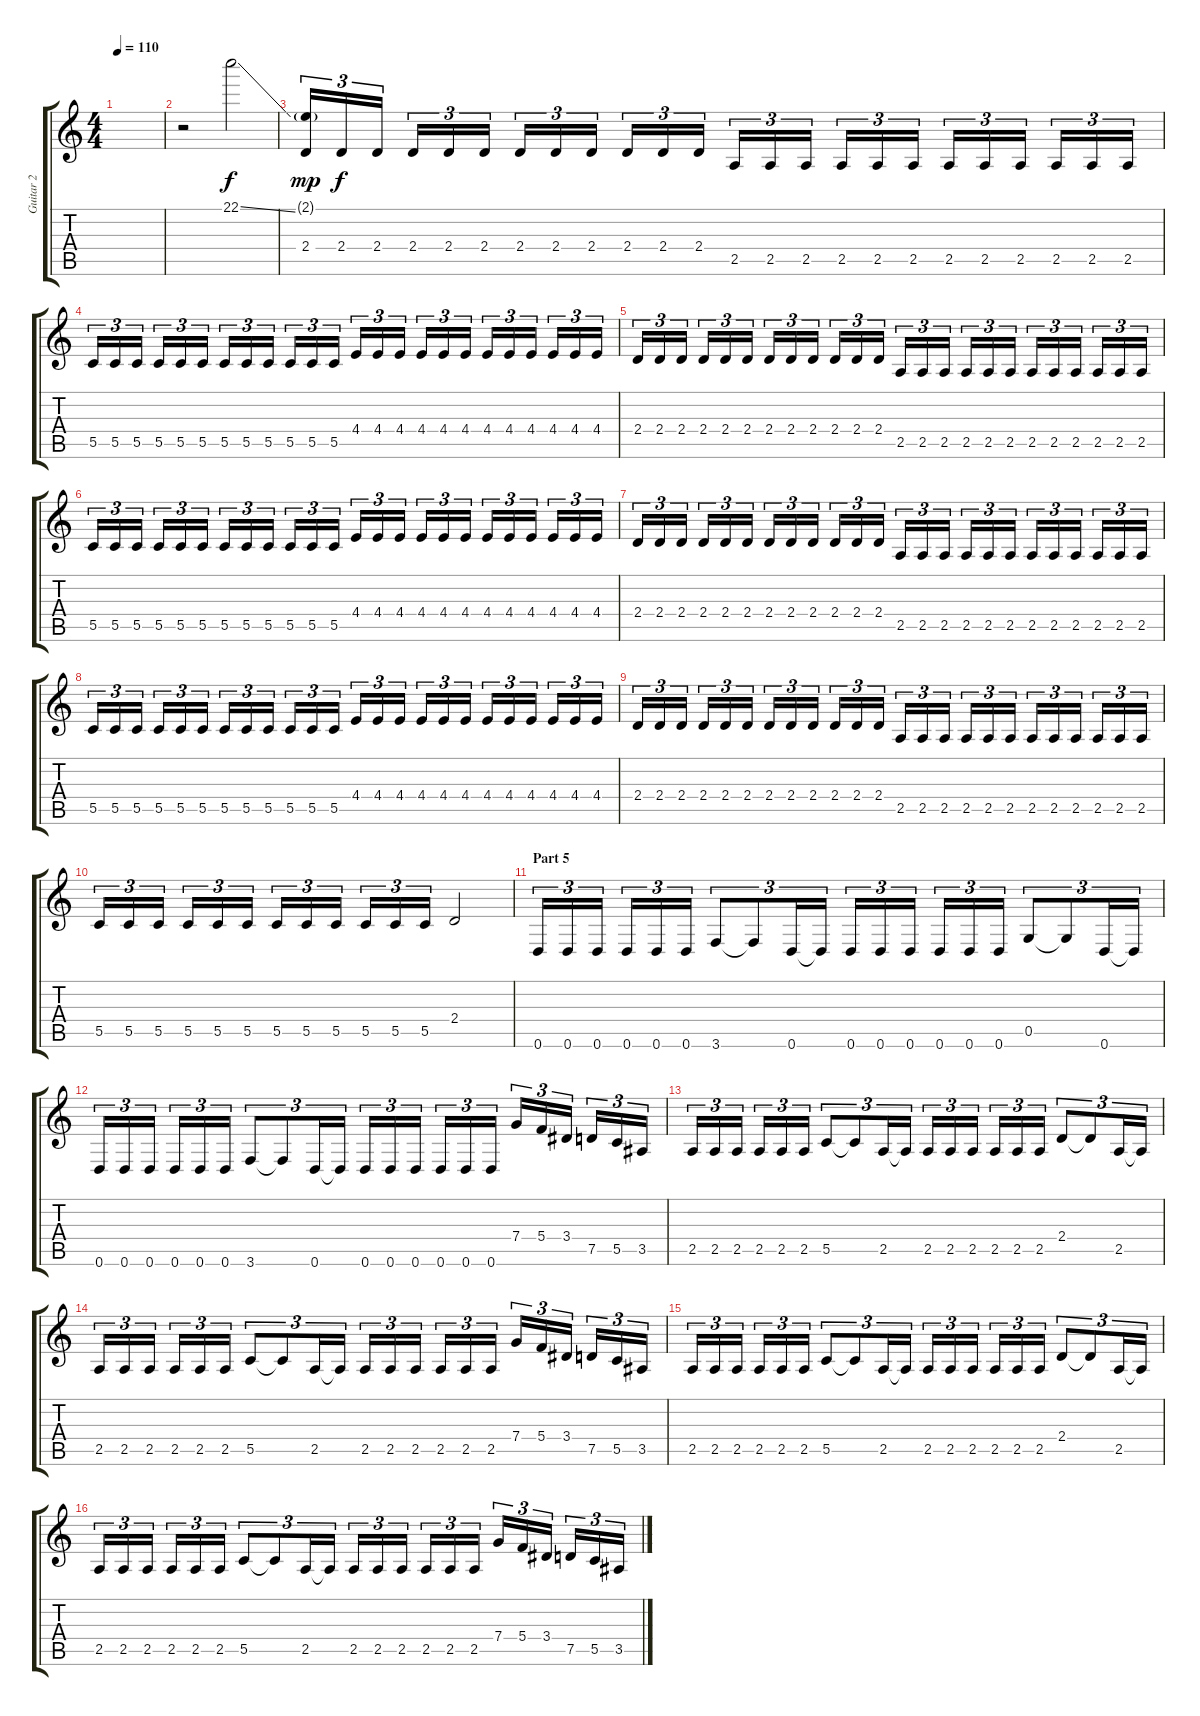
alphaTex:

\track ("Guitar 2" "Guitar 2") {instrument distortionguitar}
\staff {score tabs}
\tuning (D4 A3 F3 C3 G2 D2) {hide}
\ts (4 4)
\tempo 110
\clef g2
\ks c
|
r.2 22.1{ss}.2 |
(2.1{g} 2.4).16{tu (3 2) dy mp} 2.4.16{tu (3 2) dy f} 2.4.16{tu (3 2)} 2.4.16{tu (3 2)} 2.4.16{tu (3 2)} 2.4.16{tu (3 2)} 2.4.16{tu (3 2)} 2.4.16{tu (3 2)} 2.4.16{tu (3 2)} 2.4.16{tu (3 2)} 2.4.16{tu (3 2)} 2.4.16{tu (3 2)} 2.5.16{tu (3 2)} 2.5.16{tu (3 2)} 2.5.16{tu (3 2)} 2.5.16{tu (3 2)} 2.5.16{tu (3 2)} 2.5.16{tu (3 2)} 2.5.16{tu (3 2)} 2.5.16{tu (3 2)} 2.5.16{tu (3 2)} 2.5.16{tu (3 2)} 2.5.16{tu (3 2)} 2.5.16{tu (3 2)} |
5.5.16{tu (3 2)} 5.5.16{tu (3 2)} 5.5.16{tu (3 2)} 5.5.16{tu (3 2)} 5.5.16{tu (3 2)} 5.5.16{tu (3 2)} 5.5.16{tu (3 2)} 5.5.16{tu (3 2)} 5.5.16{tu (3 2)} 5.5.16{tu (3 2)} 5.5.16{tu (3 2)} 5.5.16{tu (3 2)} 4.4.16{tu (3 2)} 4.4.16{tu (3 2)} 4.4.16{tu (3 2)} 4.4.16{tu (3 2)} 4.4.16{tu (3 2)} 4.4.16{tu (3 2)} 4.4.16{tu (3 2)} 4.4.16{tu (3 2)} 4.4.16{tu (3 2)} 4.4.16{tu (3 2)} 4.4.16{tu (3 2)} 4.4.16{tu (3 2)} |
2.4.16{tu (3 2)} 2.4.16{tu (3 2)} 2.4.16{tu (3 2)} 2.4.16{tu (3 2)} 2.4.16{tu (3 2)} 2.4.16{tu (3 2)} 2.4.16{tu (3 2)} 2.4.16{tu (3 2)} 2.4.16{tu (3 2)} 2.4.16{tu (3 2)} 2.4.16{tu (3 2)} 2.4.16{tu (3 2)} 2.5.16{tu (3 2)} 2.5.16{tu (3 2)} 2.5.16{tu (3 2)} 2.5.16{tu (3 2)} 2.5.16{tu (3 2)} 2.5.16{tu (3 2)} 2.5.16{tu (3 2)} 2.5.16{tu (3 2)} 2.5.16{tu (3 2)} 2.5.16{tu (3 2)} 2.5.16{tu (3 2)} 2.5.16{tu (3 2)} |
5.5.16{tu (3 2)} 5.5.16{tu (3 2)} 5.5.16{tu (3 2)} 5.5.16{tu (3 2)} 5.5.16{tu (3 2)} 5.5.16{tu (3 2)} 5.5.16{tu (3 2)} 5.5.16{tu (3 2)} 5.5.16{tu (3 2)} 5.5.16{tu (3 2)} 5.5.16{tu (3 2)} 5.5.16{tu (3 2)} 4.4.16{tu (3 2)} 4.4.16{tu (3 2)} 4.4.16{tu (3 2)} 4.4.16{tu (3 2)} 4.4.16{tu (3 2)} 4.4.16{tu (3 2)} 4.4.16{tu (3 2)} 4.4.16{tu (3 2)} 4.4.16{tu (3 2)} 4.4.16{tu (3 2)} 4.4.16{tu (3 2)} 4.4.16{tu (3 2)} |
2.4.16{tu (3 2)} 2.4.16{tu (3 2)} 2.4.16{tu (3 2)} 2.4.16{tu (3 2)} 2.4.16{tu (3 2)} 2.4.16{tu (3 2)} 2.4.16{tu (3 2)} 2.4.16{tu (3 2)} 2.4.16{tu (3 2)} 2.4.16{tu (3 2)} 2.4.16{tu (3 2)} 2.4.16{tu (3 2)} 2.5.16{tu (3 2)} 2.5.16{tu (3 2)} 2.5.16{tu (3 2)} 2.5.16{tu (3 2)} 2.5.16{tu (3 2)} 2.5.16{tu (3 2)} 2.5.16{tu (3 2)} 2.5.16{tu (3 2)} 2.5.16{tu (3 2)} 2.5.16{tu (3 2)} 2.5.16{tu (3 2)} 2.5.16{tu (3 2)} |
5.5.16{tu (3 2)} 5.5.16{tu (3 2)} 5.5.16{tu (3 2)} 5.5.16{tu (3 2)} 5.5.16{tu (3 2)} 5.5.16{tu (3 2)} 5.5.16{tu (3 2)} 5.5.16{tu (3 2)} 5.5.16{tu (3 2)} 5.5.16{tu (3 2)} 5.5.16{tu (3 2)} 5.5.16{tu (3 2)} 4.4.16{tu (3 2)} 4.4.16{tu (3 2)} 4.4.16{tu (3 2)} 4.4.16{tu (3 2)} 4.4.16{tu (3 2)} 4.4.16{tu (3 2)} 4.4.16{tu (3 2)} 4.4.16{tu (3 2)} 4.4.16{tu (3 2)} 4.4.16{tu (3 2)} 4.4.16{tu (3 2)} 4.4.16{tu (3 2)} |
2.4.16{tu (3 2)} 2.4.16{tu (3 2)} 2.4.16{tu (3 2)} 2.4.16{tu (3 2)} 2.4.16{tu (3 2)} 2.4.16{tu (3 2)} 2.4.16{tu (3 2)} 2.4.16{tu (3 2)} 2.4.16{tu (3 2)} 2.4.16{tu (3 2)} 2.4.16{tu (3 2)} 2.4.16{tu (3 2)} 2.5.16{tu (3 2)} 2.5.16{tu (3 2)} 2.5.16{tu (3 2)} 2.5.16{tu (3 2)} 2.5.16{tu (3 2)} 2.5.16{tu (3 2)} 2.5.16{tu (3 2)} 2.5.16{tu (3 2)} 2.5.16{tu (3 2)} 2.5.16{tu (3 2)} 2.5.16{tu (3 2)} 2.5.16{tu (3 2)} |
5.5.16{tu (3 2)} 5.5.16{tu (3 2)} 5.5.16{tu (3 2)} 5.5.16{tu (3 2)} 5.5.16{tu (3 2)} 5.5.16{tu (3 2)} 5.5.16{tu (3 2)} 5.5.16{tu (3 2)} 5.5.16{tu (3 2)} 5.5.16{tu (3 2)} 5.5.16{tu (3 2)} 5.5.16{tu (3 2)} 2.4.2 |
\section ("" "Part 5")
0.6.16{tu (3 2)} 0.6.16{tu (3 2)} 0.6.16{tu (3 2)} 0.6.16{tu (3 2)} 0.6.16{tu (3 2)} 0.6.16{tu (3 2)} 3.6.8{tu (3 2)} 3.6{t}.8{tu (3 2)} 0.6.16{tu (3 2)} 0.6{t}.16{tu (3 2)} 0.6.16{tu (3 2)} 0.6.16{tu (3 2)} 0.6.16{tu (3 2)} 0.6.16{tu (3 2)} 0.6.16{tu (3 2)} 0.6.16{tu (3 2)} 0.5.8{tu (3 2)} 0.5{t}.8{tu (3 2)} 0.6.16{tu (3 2)} 0.6{t}.16{tu (3 2)} |
0.6.16{tu (3 2)} 0.6.16{tu (3 2)} 0.6.16{tu (3 2)} 0.6.16{tu (3 2)} 0.6.16{tu (3 2)} 0.6.16{tu (3 2)} 3.6.8{tu (3 2)} 3.6{t}.8{tu (3 2)} 0.6.16{tu (3 2)} 0.6{t}.16{tu (3 2)} 0.6.16{tu (3 2)} 0.6.16{tu (3 2)} 0.6.16{tu (3 2)} 0.6.16{tu (3 2)} 0.6.16{tu (3 2)} 0.6.16{tu (3 2)} 7.4.16{tu (3 2)} 5.4.16{tu (3 2)} 3.4.16{tu (3 2)} 7.5.16{tu (3 2)} 5.5.16{tu (3 2)} 3.5.16{tu (3 2)} |
2.5.16{tu (3 2)} 2.5.16{tu (3 2)} 2.5.16{tu (3 2)} 2.5.16{tu (3 2)} 2.5.16{tu (3 2)} 2.5.16{tu (3 2)} 5.5.8{tu (3 2)} 5.5{t}.8{tu (3 2)} 2.5.16{tu (3 2)} 2.5{t}.16{tu (3 2)} 2.5.16{tu (3 2)} 2.5.16{tu (3 2)} 2.5.16{tu (3 2)} 2.5.16{tu (3 2)} 2.5.16{tu (3 2)} 2.5.16{tu (3 2)} 2.4.8{tu (3 2)} 2.4{t}.8{tu (3 2)} 2.5.16{tu (3 2)} 2.5{t}.16{tu (3 2)} |
2.5.16{tu (3 2)} 2.5.16{tu (3 2)} 2.5.16{tu (3 2)} 2.5.16{tu (3 2)} 2.5.16{tu (3 2)} 2.5.16{tu (3 2)} 5.5.8{tu (3 2)} 5.5{t}.8{tu (3 2)} 2.5.16{tu (3 2)} 2.5{t}.16{tu (3 2)} 2.5.16{tu (3 2)} 2.5.16{tu (3 2)} 2.5.16{tu (3 2)} 2.5.16{tu (3 2)} 2.5.16{tu (3 2)} 2.5.16{tu (3 2)} 7.4.16{tu (3 2)} 5.4.16{tu (3 2)} 3.4.16{tu (3 2)} 7.5.16{tu (3 2)} 5.5.16{tu (3 2)} 3.5.16{tu (3 2)} |
2.5.16{tu (3 2)} 2.5.16{tu (3 2)} 2.5.16{tu (3 2)} 2.5.16{tu (3 2)} 2.5.16{tu (3 2)} 2.5.16{tu (3 2)} 5.5.8{tu (3 2)} 5.5{t}.8{tu (3 2)} 2.5.16{tu (3 2)} 2.5{t}.16{tu (3 2)} 2.5.16{tu (3 2)} 2.5.16{tu (3 2)} 2.5.16{tu (3 2)} 2.5.16{tu (3 2)} 2.5.16{tu (3 2)} 2.5.16{tu (3 2)} 2.4.8{tu (3 2)} 2.4{t}.8{tu (3 2)} 2.5.16{tu (3 2)} 2.5{t}.16{tu (3 2)} |
2.5.16{tu (3 2)} 2.5.16{tu (3 2)} 2.5.16{tu (3 2)} 2.5.16{tu (3 2)} 2.5.16{tu (3 2)} 2.5.16{tu (3 2)} 5.5.8{tu (3 2)} 5.5{t}.8{tu (3 2)} 2.5.16{tu (3 2)} 2.5{t}.16{tu (3 2)} 2.5.16{tu (3 2)} 2.5.16{tu (3 2)} 2.5.16{tu (3 2)} 2.5.16{tu (3 2)} 2.5.16{tu (3 2)} 2.5.16{tu (3 2)} 7.4.16{tu (3 2)} 5.4.16{tu (3 2)} 3.4.16{tu (3 2)} 7.5.16{tu (3 2)} 5.5.16{tu (3 2)} 3.5.16{tu (3 2)}
